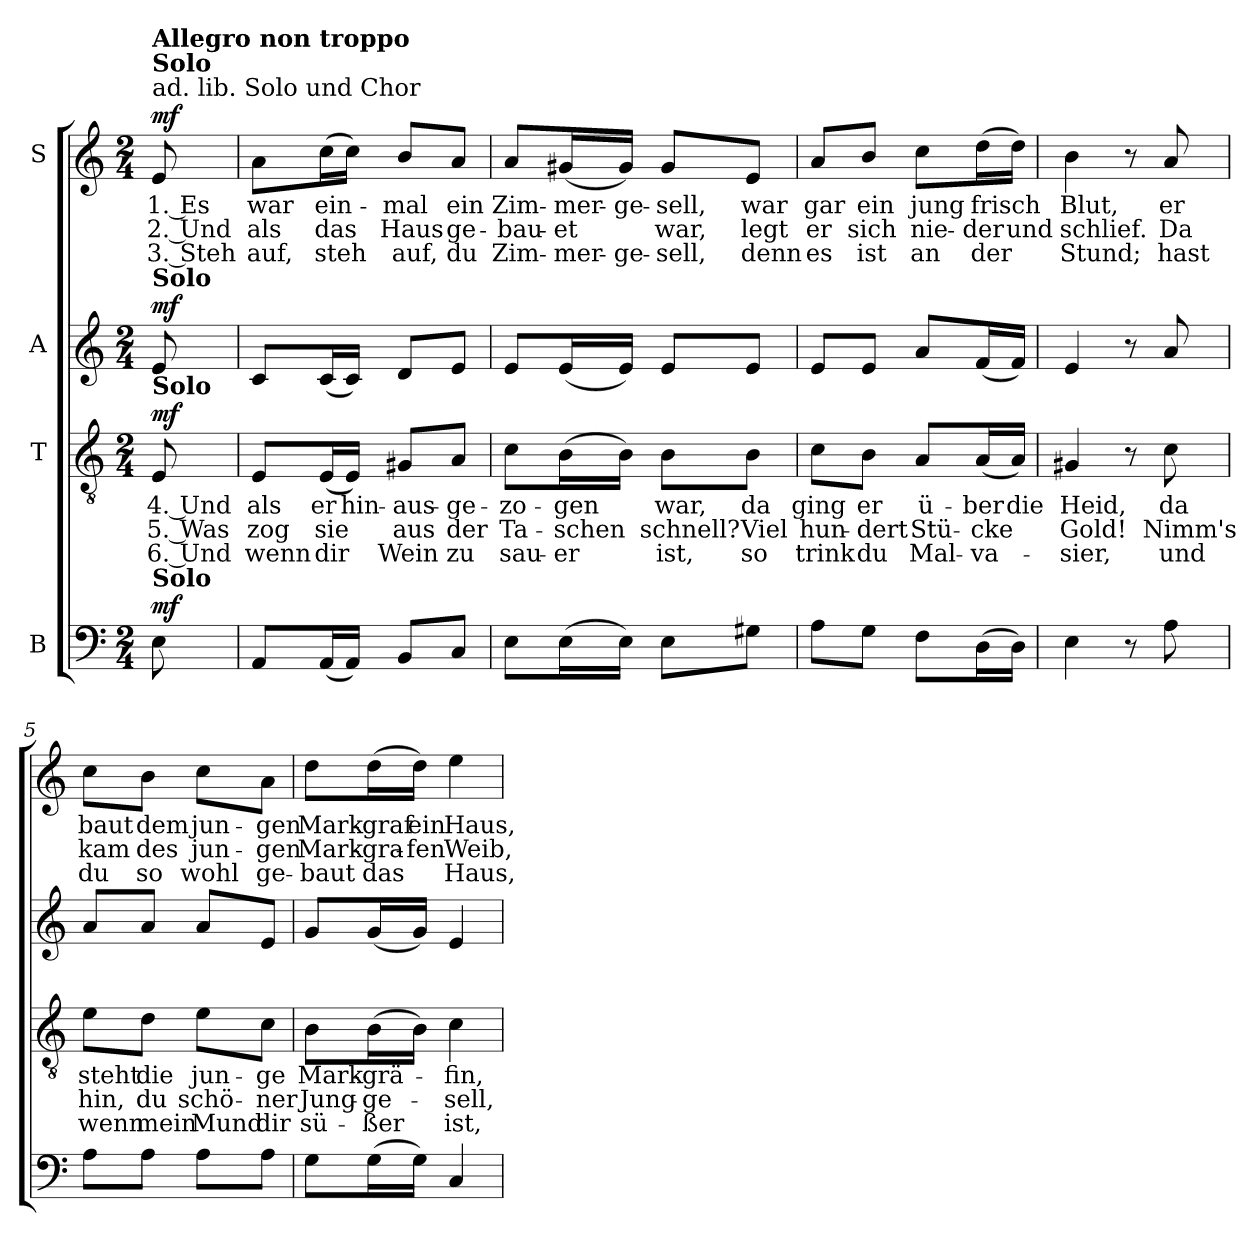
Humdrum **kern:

**kern	**dynam	**kern	**text	**text	**text	**dynam	**kern	**dynam	**kern	**text	**text	**text	**dynam
*part4	*part4	*part3	*part3	*part3	*part3	*part3	*part2	*part2	*part1	*part1	*part1	*part1	*part1
*staff4	*staff4	*staff3	*staff3	*staff3	*staff3	*staff3	*staff2	*staff2	*staff1	*staff1	*staff1	*staff1	*staff1
*I"B	*	*I"T	*	*	*	*	*I"A	*	*I"S	*	*	*	*
*clefF4	*	*clefGv2	*	*	*	*	*clefG2	*	*clefG2	*	*	*	*
*k[]	*	*k[]	*	*	*	*	*k[]	*	*k[]	*	*	*	*
*M2/4	*	*M2/4	*	*	*	*	*M2/4	*	*M2/4	*	*	*	*
=	=	=	=	=	=	=	=	=	=	=	=	=	=
!	!	!	!	!	!	!	!	!	!LO:TX:a:t=ad. lib. Solo und Chor	!	!	!	!
!	!	!	!	!	!	!	!	!	!LO:TX:a:B:t=Solo	!	!	!	!
!	!	!	!	!	!	!	!	!	!LO:TX:a:B:t=Allegro non troppo	!	!	!	!
!	!	!	!	!	!	!	!LO:TX:a:B:t=Solo	!	!	!	!	!	!
!	!	!LO:TX:a:B:t=Solo	!	!	!	!	!	!	!	!	!	!	!
!LO:TX:a:B:t=Solo	!	!	!	!	!	!	!	!	!	!	!	!	!
!	!LO:DY:a	!	!	!	!	!LO:DY:a	!	!LO:DY:a	!	!	!	!	!LO:DY:a
8E\	mf	8E/	4. Und	5. Was	6. Und	mf	8e/	mf	8e/	1. Es	2. Und	3. Steh	mf
=1	=1	=1	=1	=1	=1	=1	=1	=1	=1	=1	=1	=1	=1
8AA/L	.	8E/L	als	zog	wenn	.	8c/L	.	8a\L	war	als	auf,	.
(16AA/L	.	(16E/L	er	sie	dir	.	(16c/L	.	(16cc\L	ein-	das	steh	.
16AA/JJ)	.	16E/JJ)	hin-	.	.	.	16c/JJ)	.	16cc\JJ)	.	.	.	.
8BB/L	.	8G#X/L	-aus-	aus	Wein	.	8d/L	.	8b/L	mal	Haus	auf,	.
8C/J	.	8A/J	-ge-	der	zu	.	8e/J	.	8a/J	ein	ge-	du	.
=2	=2	=2	=2	=2	=2	=2	=2	=2	=2	=2	=2	=2	=2
8E\L	.	8c\L	-zo-	Ta-	sau-	.	8e/L	.	8a/L	Zim-	-bau-	Zim-	.
(16E\L	.	(16B\L	-gen	-schen	-er	.	(16e/L	.	(16g#X/L	mer-	-et	-mer-	.
16E\JJ)	.	16B\JJ)	.	.	.	.	16e/JJ)	.	16g#/JJ)	ge-	.	-ge-	.
8E\L	.	8B\L	war,	schnell?	ist,	.	8e/L	.	8g#/L	sell,	war,	-sell,	.
8G#X\J	.	8B\J	da	Viel	so	.	8e/J	.	8e/J	war	legt	denn	.
=3	=3	=3	=3	=3	=3	=3	=3	=3	=3	=3	=3	=3	=3
8A\L	.	8c\L	ging	hun-	trink	.	8e/L	.	8a/L	gar	er	es	.
8G\J	.	8B\J	er	-dert	du	.	8e/J	.	8b/J	ein	sich	ist	.
8F\L	.	8A/L	ü-	Stü-	Mal-	.	8a/L	.	8cc\L	jung	nie-	an	.
(16D\L	.	(16A/L	-ber	-cke	-va-	.	(16f/L	.	(16dd\L	frisch	-der	der	.
16D\JJ)	.	16A/JJ)	die	.	.	.	16f/JJ)	.	16dd\JJ)	.	und	.	.
=4	=4	=4	=4	=4	=4	=4	=4	=4	=4	=4	=4	=4	=4
4E\	.	4G#X/	Heid,	Gold!	-sier,	.	4e/	.	4b\	Blut,	schlief.	Stund;	.
8r	.	8r	.	.	.	.	8r	.	8r	.	.	.	.
8A\	.	8c\	da	Nimm's	und	.	8a/	.	8a/	er	Da	hast	.
!!LO:LB:g=z
=5	=5	=5	=5	=5	=5	=5	=5	=5	=5	=5	=5	=5	=5
8A\L	.	8e\L	steht	hin,	wenn	.	8a/L	.	8cc\L	baut	kam	du	.
8A\J	.	8d\J	die	du	mein	.	8a/J	.	8b\J	dem	des	so	.
8A\L	.	8e\L	jun-	schö-	Mund	.	8a/L	.	8cc\L	jun-	jun-	wohl	.
8A\J	.	8c\J	-ge	-ner	dir	.	8e/J	.	8a\J	gen	-gen	ge-	.
=6	=6	=6	=6	=6	=6	=6	=6	=6	=6	=6	=6	=6	=6
8G\L	.	8B\L	Mark-	Jung-	sü-	.	8g/L	.	8dd\L	Mark-	Mark-	-baut	.
(16G\L	.	(16B\L	-grä-	-ge-	-ßer	.	(16g/L	.	(16dd\L	graf	-gra-	das	.
16G\JJ)	.	16B\JJ)	.	.	.	.	16g/JJ)	.	16dd\JJ)	ein	-fen	.	.
4C/	.	4c\	-fin,	-sell,	ist,	.	4e/	.	4ee\	Haus,	Weib,	Haus,	.
=	=	=	=	=	=	=	=	=	=	=	=	=	=
*-	*-	*-	*-	*-	*-	*-	*-	*-	*-	*-	*-	*-	*-
